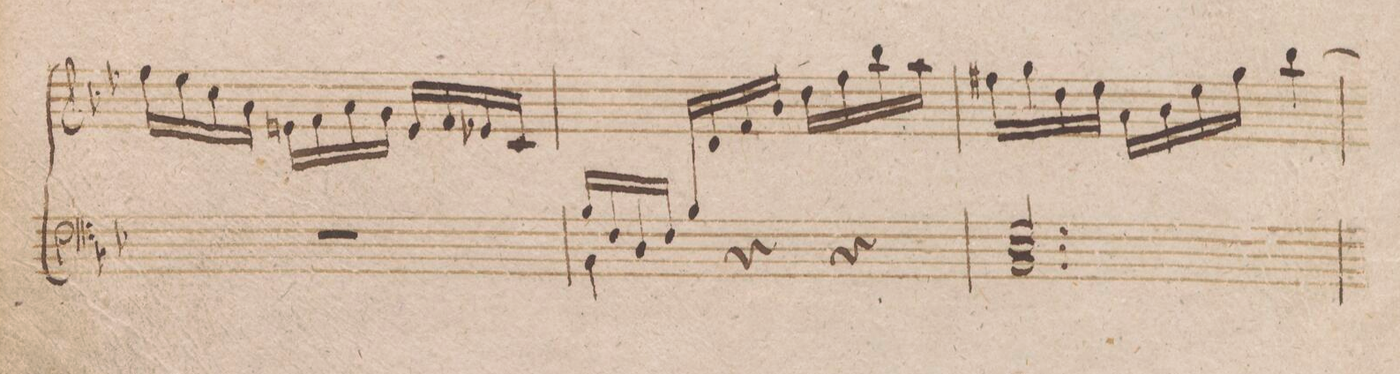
**kern
*I"Organo.
*clefF4
*k[b-e-]
*met(c)
*M3/4
2.r
=111
4BB-\
4r
4r
=112
2.G/ 2.E-/ 2.BB-/
=113
*-
